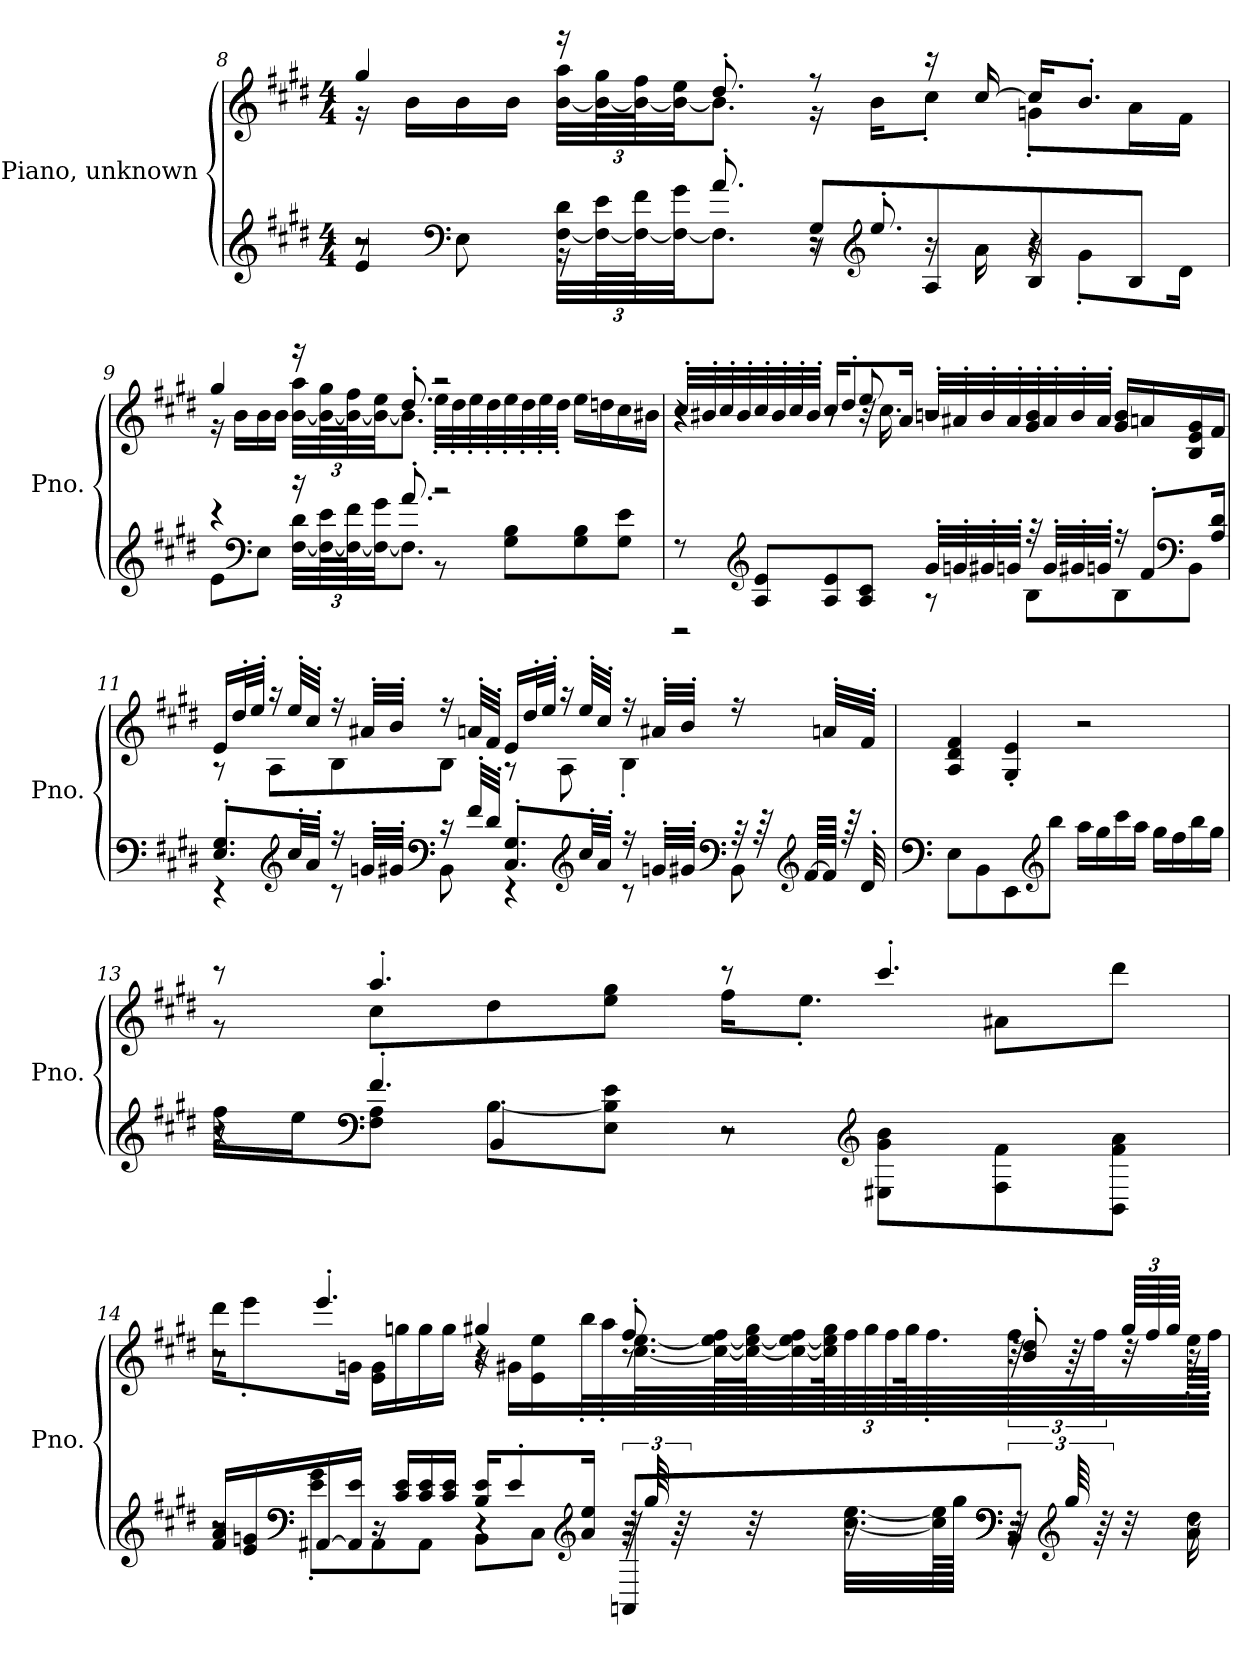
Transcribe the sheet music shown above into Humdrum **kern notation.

**kern	**kern
*part1	*part1
*staff2	*staff1
*I"Piano, unknown	*
*I'Pno.	*
!!LO:LB:g=z
*clefG2	*clefG2
*k[f#c#g#d#]	*k[f#c#g#d#]
*M4/4	*M4/4
=8	=8
*^	*^
*	*^	*	*
2r	8r	4e/	4gg#/	16r
.	.	.	.	16b\LL
*clefF4	*	*	*	*
.	8E\	.	.	16b\
.	.	.	.	16b\JJ
*	*Xbrackettup	*	*	*Xbrackettup
.	[48F#\ 48d#\LLL	16r	16r	[48b\ 48aa\LLL
.	96F#\_ 96e\L	.	.	96b\_ 96gg#\L
.	96F#\_ 96f#\J	.	.	96b\_ 96ff#\J
.	48F#\_ 48g#\JJ	.	.	48b\_ 48ee\JJ
.	8.F#\J]	8.a'/	8.dd#'/	8.b\J]
16r	8r	8G#/L	8r	16r
*clefG2	*	*	*	*
8.ee'/	.	.	.	16b\KL
.	16r	8A/	16r	8cc#'\J
.	16a\	.	[16cc#/	.
4r	16r	8B/	16cc#/KL]	8gn'\L
.	8g#'\L	.	8.b'/J	.
.	.	8B/J	.	16a\L
.	16d#\Jk	.	.	16f#\JJ
*	*v	*v	*	*
!!LO:PB:g=z	!!
=9	=9	=9	=9
4r	8e\L	4gg#/	16r
.	.	.	16b\LL
*clefF4	*	*	*
.	8E\J	.	16b\
.	.	.	16b\JJ
16r	[48F#\ 48d#\LLL	16r	[48b\ 48aa\LLL
.	96F#\_ 96e\L	.	96b\_ 96gg#\L
.	96F#\_ 96f#\J	.	96b\_ 96ff#\J
.	48F#\_ 48g#\JJ	.	48b\_ 48ee\JJ
8.a'/	8.F#\J]	8.dd#'/	8.b\J]
2r	8r	2r	32ee'\LLL
.	.	.	32dd#'\
.	.	.	32ee'\
.	.	.	32dd#'\
.	8G#\ 8B\L	.	32ee'\
.	.	.	32dd#'\
.	.	.	32ee'\
.	.	.	32dd#'\JJJ
.	8G#\ 8B\	.	16ee\LL
.	.	.	16ddn\
.	8G#\ 8e\J	.	16cc#\
.	.	.	16b#X\JJ
!!LO:LB:g=z
=10	=10	=10	=10
*	*	*	*^
8r	2r	4r	4r	32cc#'/LLL
.	.	.	.	32b#X'/
.	.	.	.	32cc#'/
.	.	.	.	32b#'/
*clefG2	*	*	*	*
8A/ 8e/L	.	.	.	32cc#'/
.	.	.	.	32b#'/
.	.	.	.	32cc#'/
.	.	.	.	32b#'/JJJ
8A/ 8e/	.	8r	8r	16cc#/KL
.	.	.	.	8dd#'/
8A/ 8c#/J	.	8ee'/	32r	.
.	.	.	16.cc#\	.
.	.	.	.	16a/Jk
32g#'/LLL	8r	2r	2r	32bn'/LLL
32gn'/	.	.	.	32a#X'/
32g#X'/	.	.	.	32b'/
32gn'/JJJ	.	.	.	32a#'/
32r	8B\L	.	.	32g#/' 32b/'
32g'/LLL	.	.	.	32a#'/
32g#X'/	.	.	.	32b'/
32gn'/JJJ	.	.	.	32a#'/JJJ
16r	8B\	.	.	16g#/ 16b/LL
8f#'/L	.	.	.	16an/
*clefF4	*	*	*	*
.	8BB\J	.	.	16B/ 16e/ 16g#/
16A/ 16d#/Jk	.	.	.	16f#/JJ
*	*	*	*v	*v
!!LO:LB:g=z
=11	=11	=11	=11
8.E/' 8.G#/'L	4r	16e/LL	8r
.	.	32dd#'/L	.
.	.	32ee'/JJJ	.
.	.	16r	8A\L
*clefG2	*	*	*
32cc#'/LL	.	32ee'/LLL	.
32a'/JJJ	.	32cc#'/JJJ	.
16r	8r	16r	8B\
32gn'/LLL	.	32a#X'/LLL	.
32g#X'/JJJ	.	32b'/JJJ	.
*clefF4	*	*	*
16r	8BB\	16r	8B\J
32f#'/LLL	.	32an'/LLL	.
32d#'/JJJ	.	32f#'/JJJ	.
8.C#/' 8.G#/'L	4r	16e/LL	8r
.	.	32dd#'/L	.
.	.	32ee'/JJJ	.
.	.	16r	8A\
*clefG2	*	*	*
32cc#'/LL	.	32ee'/LLL	.
32a'/JJJ	.	32cc#'/JJJ	.
16r	8r	16r	4B'\
32gn'/LLL	.	32a#X'/LLL	.
32g#X'/JJJ	.	32b'/JJJ	.
*clefF4	*	*	*
32r	8BB\	16r	.
64r	.	.	.
*clefG2	*	*	*
[64f#/LLLL	.	.	.
64f#/JJJJ]	.	32an'/LLL	.
64r	.	.	.
32d#'/	.	32f#'/JJJ	.
*v	*v	*	*
*	*v	*v
!!LO:LB:g=z
=12	=12
*clefF4	*
8E\L	4A/ 4d#/ 4f#/
8BB\	.
8EE\	4G#/' 4e/'
*clefG2	*
8bb\J	.
16aa\LL	2r
16gg#\	.
16ccc#\	.
16aa\JJ	.
16gg#\LL	.
16ff#\	.
16bb\	.
16gg#\JJ	.
=13	=13
*^	*^
*	*^	*	*
8r	16ff#\LL	4r	8r	8r
.	16ee\J	.	.	.
*clefF4	*	*	*	*
4.f#'/	8F#\ 8A\J	.	4.aa'/	8cc#\L
.	[8B\L	4BB'/	.	8dd#\
.	8E\ 8B\] 8e\J	.	.	8ee\ 8gg#\J
2r	8r	2r	8r	16ff#\KL
.	.	.	.	8.ee'\J
*clefG2	*	*	*	*
.	8E#X\ 8g#\ 8b\L	.	4.ccc#'/	.
.	8F#\ 8f#\	.	.	8a#X\L
.	8BB\ 8f#\ 8a\J	.	.	8ddd#\J
!!LO:LB:g=z
=14	=14	=14	=14	=14
*	*	*	*	*^
16f#/ 16a/LL	8r	2r	8r	16ddd#\KL	2r
16e/ 16gn/	.	.	.	8eee'\	.
*clefF4	*	*	*	*	*
[16AA#X/	8e\' 8g\'L	.	4.eee'/	.	.
16AA#/] 16e/JJ	.	.	.	16gn\Jk	.
16r	8AA#\	.	.	16e\ 16g\LL	.
16c#/ 16e/LL	.	.	.	16ggn\	.
16c#/ 16e/	8AA#\J	.	.	16gg\	.
16c#/ 16e/JJ	.	.	.	16gg\JJ	.
16B/ 16e/KL	8BB\L	4r	4gg#X/	16r	4r
8e'/	.	.	.	16g#X\LL	.
.	8C#\J	.	.	16e\ 16ee\	.
*clefG2	*	*	*	*	*
16a/ 16ee/Jk	.	.	.	32bb'\L	.
.	.	.	.	32aa'\	.
*brackettup	*	*	*	*	*
96r	16r	8AAn/L	8ff#'/	[64.cc#\ [64.ee\L	8r
96gg#/	.	.	.	.	.
96r	.	.	.	.	.
.	.	.	.	128cc#\_ 128ee\_ 128ff#\L	.
32r	.	.	.	128cc#\_ 128ee\_ 128gg#\J	.
.	.	.	.	64cc#\_ 64ee\_ 64ff#\	.
.	.	.	.	128cc#\] 128ee\] 128gg#\K	.
16r	[32.cc#\ [32.ee\LLL	.	.	96ff#\	.
.	.	.	.	96gg#\	.
.	.	.	.	96ff#\	.
.	.	.	.	128gg#\K	.
.	.	.	.	64.ff#'\	.
.	128cc#\] 128ee\]LL	.	.	.	.
.	128gg#\JJJJJ	.	.	.	.
*clefF4	*	*	*	*	*
*	*	*	*	*brackettup	*
96r	16r	8BB/J	32r	96ff#\JJJJ	8b/' 8dd#/'
*clefG2	*	*	*	*	*
96gg#/	.	.	.	96r	.
96r	.	.	.	96ff#\	.
*	*	*	*Xbrackettup	*	*
32r	.	.	96gg#/LLLL	32r	.
.	.	.	96ff#/	.	.
.	.	.	96gg#/JJJJ	.	.
16r	16a\ 16dd#\	.	16r	32ee'\LLL	.
.	.	.	.	32ff#'\JJJ	.
*v	*v	*v	*	*	*
*	*v	*v	*v
=	=
*-	*-
